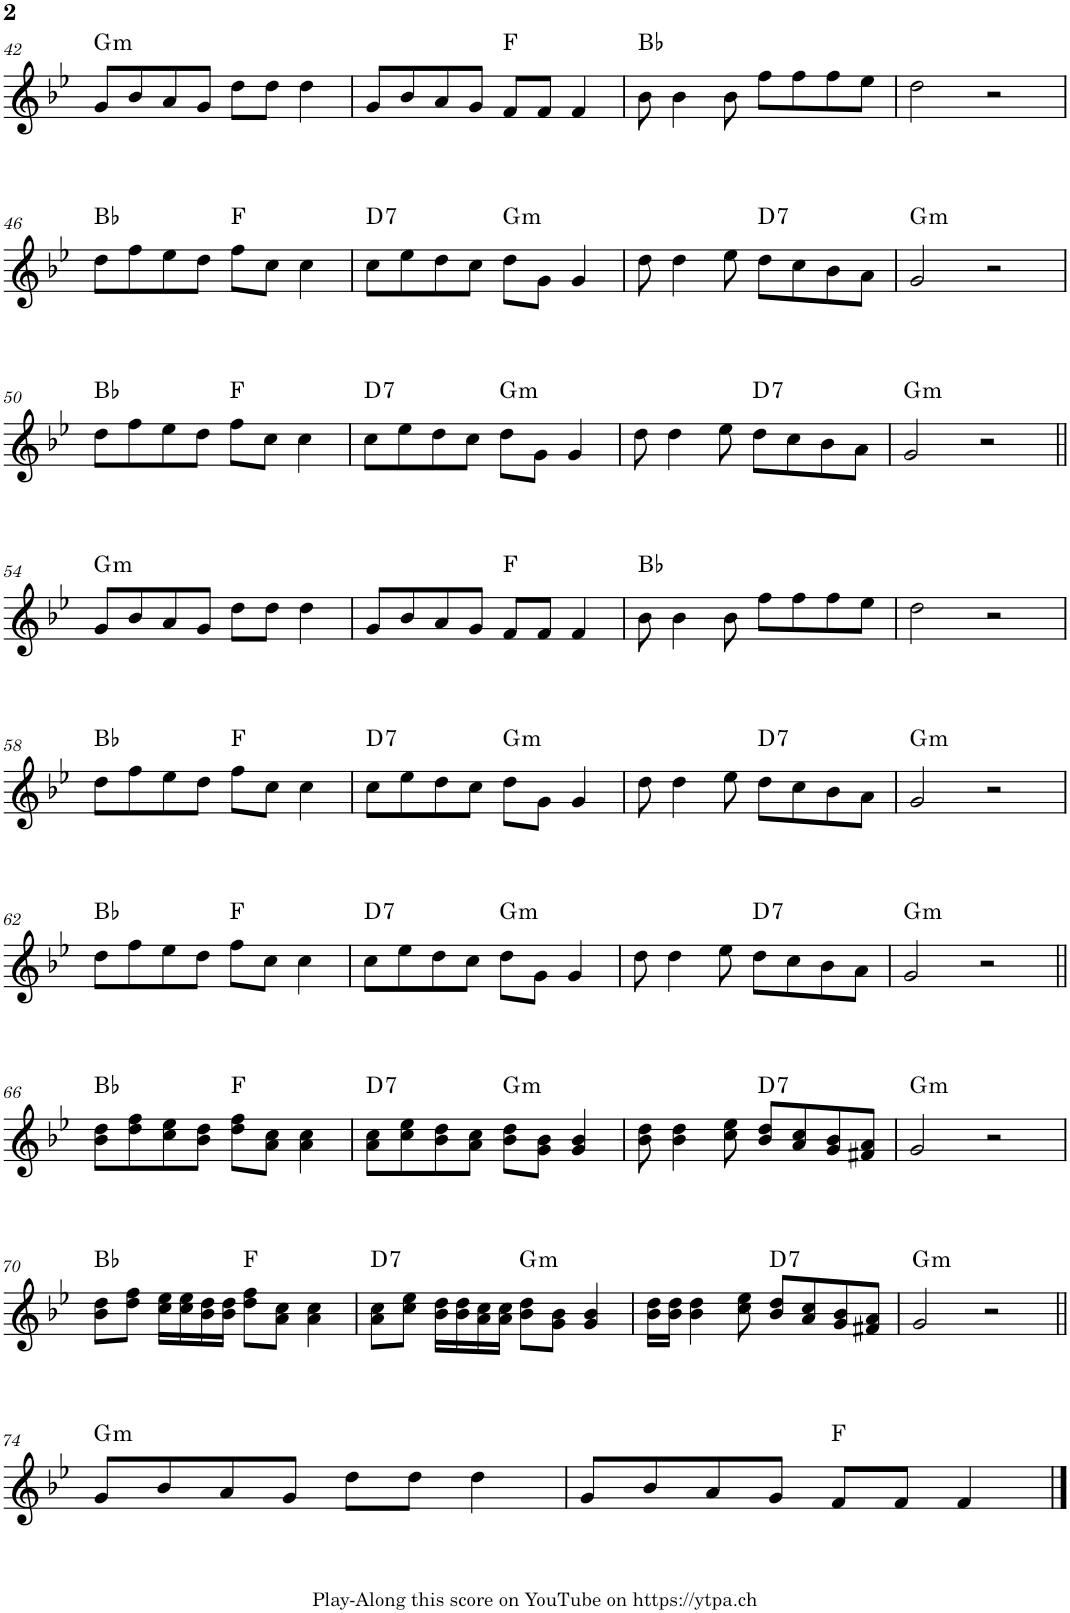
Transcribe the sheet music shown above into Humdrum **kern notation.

**kern	**harte
*part1	*part1
*staff1	*
*I"Piano	*
*I'Pno.	*
!!LO:PB:g=z
*clefG2	*
*k[b-e-]	*
*M4/4	*
=42	=42
!	!LO:H:kt=m
8g/L	G:min
8b-/	.
8a/	.
8g/J	.
8dd\L	.
8dd\J	.
4dd\	.
=43	=43
8g/L	.
8b-/	.
8a/	.
8g/J	.
8f/L	F:maj
8f/J	.
4f/	.
=44	=44
8b-\	Bb:maj
4b-\	.
8b-\	.
8ff\L	.
8ff\	.
8ff\	.
8ee-\J	.
=45	=45
2dd\	.
2r	.
!!LO:LB:g=z
=46	=46
8dd\L	Bb:maj
8ff\	.
8ee-\	.
8dd\J	.
8ff\L	F:maj
8cc\J	.
4cc\	.
=47	=47
!	!LO:H:kt=7
8cc\L	D:7
8ee-\	.
8dd\	.
8cc\J	.
!	!LO:H:kt=m
8dd\L	G:min
8g\J	.
4g/	.
=48	=48
8dd\	.
4dd\	.
8ee-\	.
!	!LO:H:kt=7
8dd\L	D:7
8cc\	.
8b-\	.
8a\J	.
=49	=49
!	!LO:H:kt=m
2g/	G:min
2r	.
!!LO:LB:g=z
=50	=50
8dd\L	Bb:maj
8ff\	.
8ee-\	.
8dd\J	.
8ff\L	F:maj
8cc\J	.
4cc\	.
=51	=51
!	!LO:H:kt=7
8cc\L	D:7
8ee-\	.
8dd\	.
8cc\J	.
!	!LO:H:kt=m
8dd\L	G:min
8g\J	.
4g/	.
=52	=52
8dd\	.
4dd\	.
8ee-\	.
!	!LO:H:kt=7
8dd\L	D:7
8cc\	.
8b-\	.
8a\J	.
=53	=53
!	!LO:H:kt=m
2g/	G:min
2r	.
!!LO:LB:g=z
=54||	=54||
!	!LO:H:kt=m
8g/L	G:min
8b-/	.
8a/	.
8g/J	.
8dd\L	.
8dd\J	.
4dd\	.
=55	=55
8g/L	.
8b-/	.
8a/	.
8g/J	.
8f/L	F:maj
8f/J	.
4f/	.
=56	=56
8b-\	Bb:maj
4b-\	.
8b-\	.
8ff\L	.
8ff\	.
8ff\	.
8ee-\J	.
=57	=57
2dd\	.
2r	.
!!LO:LB:g=z
=58	=58
8dd\L	Bb:maj
8ff\	.
8ee-\	.
8dd\J	.
8ff\L	F:maj
8cc\J	.
4cc\	.
=59	=59
!	!LO:H:kt=7
8cc\L	D:7
8ee-\	.
8dd\	.
8cc\J	.
!	!LO:H:kt=m
8dd\L	G:min
8g\J	.
4g/	.
=60	=60
8dd\	.
4dd\	.
8ee-\	.
!	!LO:H:kt=7
8dd\L	D:7
8cc\	.
8b-\	.
8a\J	.
=61	=61
!	!LO:H:kt=m
2g/	G:min
2r	.
!!LO:LB:g=z
=62	=62
8dd\L	Bb:maj
8ff\	.
8ee-\	.
8dd\J	.
8ff\L	F:maj
8cc\J	.
4cc\	.
=63	=63
!	!LO:H:kt=7
8cc\L	D:7
8ee-\	.
8dd\	.
8cc\J	.
!	!LO:H:kt=m
8dd\L	G:min
8g\J	.
4g/	.
=64	=64
8dd\	.
4dd\	.
8ee-\	.
!	!LO:H:kt=7
8dd\L	D:7
8cc\	.
8b-\	.
8a\J	.
=65	=65
!	!LO:H:kt=m
2g/	G:min
2r	.
!!LO:LB:g=z
=66||	=66||
8b-\ 8dd\L	Bb:maj
8dd\ 8ff\	.
8cc\ 8ee-\	.
8b-\ 8dd\J	.
8dd\ 8ff\L	F:maj
8a\ 8cc\J	.
4a\ 4cc\	.
=67	=67
!	!LO:H:kt=7
8a\ 8cc\L	D:7
8cc\ 8ee-\	.
8b-\ 8dd\	.
8a\ 8cc\J	.
!	!LO:H:kt=m
8b-\ 8dd\L	G:min
8g\ 8b-\J	.
4g/ 4b-/	.
=68	=68
8b-\ 8dd\	.
4b-\ 4dd\	.
8cc\ 8ee-\	.
!	!LO:H:kt=7
8b-/ 8dd/L	D:7
8a/ 8cc/	.
8g/ 8b-/	.
8f#X/ 8a/J	.
=69	=69
!	!LO:H:kt=m
2g/	G:min
2r	.
!!LO:LB:g=z
=70	=70
8b-\ 8dd\L	Bb:maj
8dd\ 8ff\J	.
16cc\ 16ee-\LL	.
16cc\ 16ee-\	.
16b-\ 16dd\	.
16b-\ 16dd\JJ	.
8dd\ 8ff\L	F:maj
8a\ 8cc\J	.
4a\ 4cc\	.
=71	=71
!	!LO:H:kt=7
8a\ 8cc\L	D:7
8cc\ 8ee-\J	.
16b-\ 16dd\LL	.
16b-\ 16dd\	.
16a\ 16cc\	.
16a\ 16cc\JJ	.
!	!LO:H:kt=m
8b-\ 8dd\L	G:min
8g\ 8b-\J	.
4g/ 4b-/	.
=72	=72
16b-\ 16dd\LL	.
16b-\ 16dd\JJ	.
4b-\ 4dd\	.
8cc\ 8ee-\	.
!	!LO:H:kt=7
8b-/ 8dd/L	D:7
8a/ 8cc/	.
8g/ 8b-/	.
8f#X/ 8a/J	.
=73	=73
!	!LO:H:kt=m
2g/	G:min
2r	.
!!LO:LB:g=z
=74||	=74||
!	!LO:H:kt=m
8g/L	G:min
8b-/	.
8a/	.
8g/J	.
8dd\L	.
8dd\J	.
4dd\	.
=75	=75
8g/L	.
8b-/	.
8a/	.
8g/J	.
8f/L	F:maj
8f/J	.
4f/	.
==	==
*-	*-
